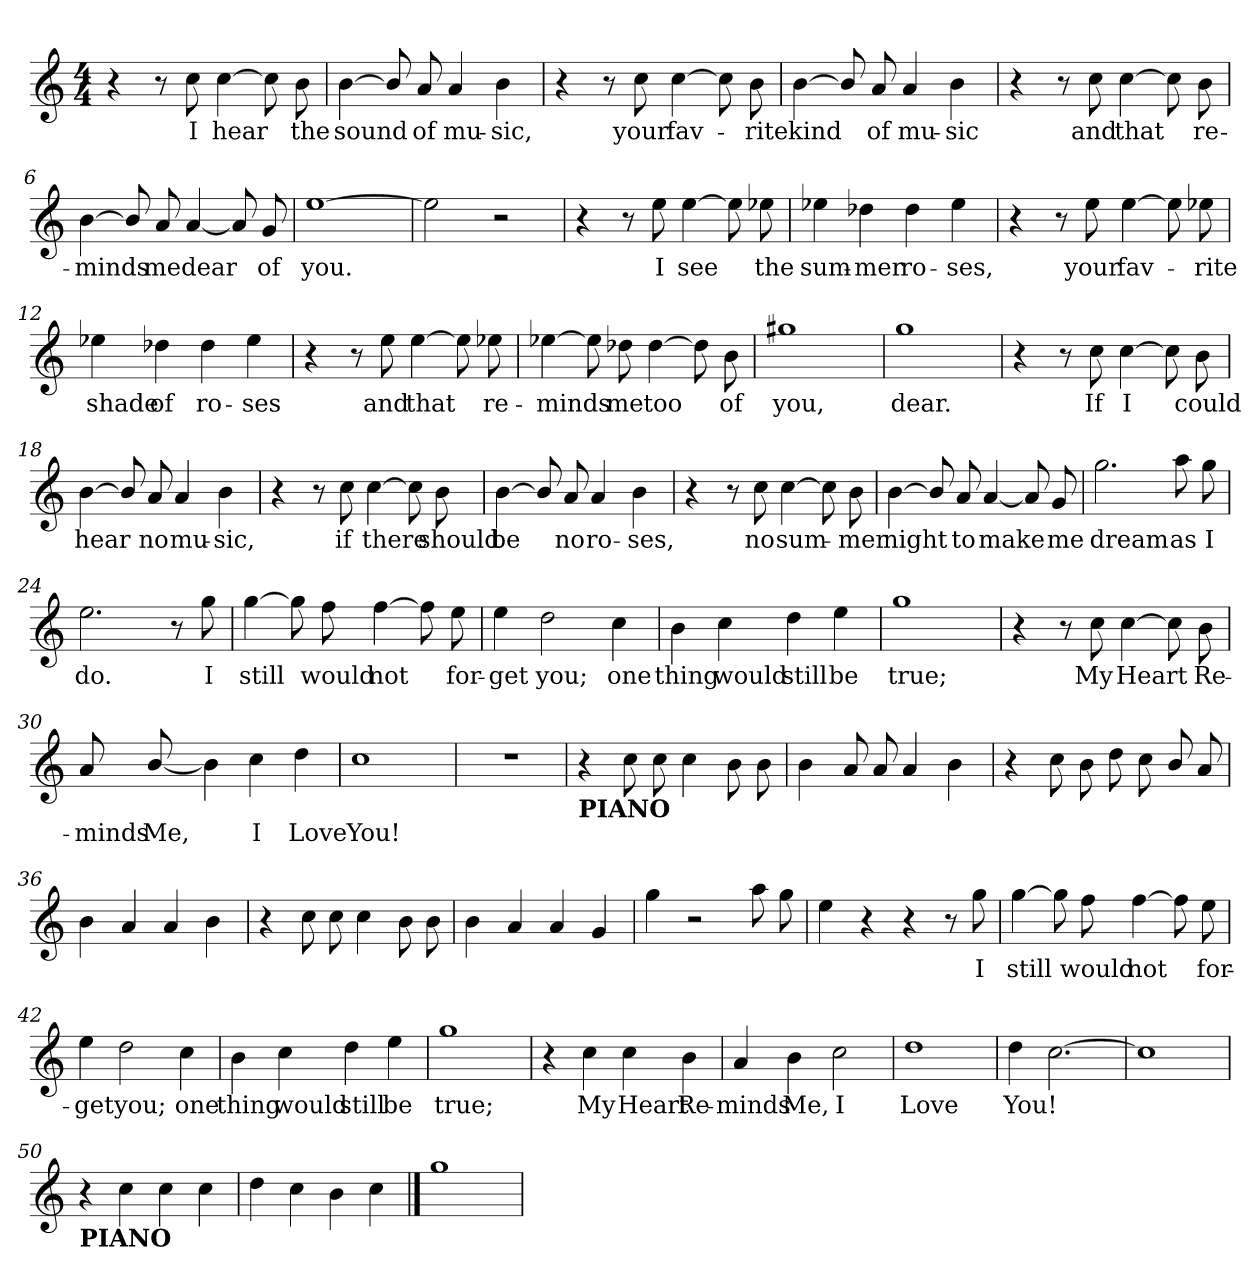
**kern	**text
*part1	*part1
*staff1	*staff1
*clefG2	*
*k[]	*
*M4/4	*
=1	=1
4r	.
8r	.
8cc\	I
[>4cc\	hear
8cc\L]	.
8b\	the
=2	=2
[>4b\	sound
8b/L]	.
8a/	of
4a/	mu-
4b\	sic,
=3	=3
4r	.
8r	.
8cc\	your
[>4cc\	fav-
8cc\L]	.
8b\	rite
=4	=4
[>4b\	kind
8b/L]	.
8a/	of
4a/	mu-
4b\	sic
!!LO:LB:g=z
=5	=5
4r	.
8r	.
8cc\	and
[>4cc\	that
8cc\L]	.
8b\	re-
=6	=6
[>4b\	minds
8b/L]	.
8a/	me
[<4a/	dear
8a/L]	.
8g/	of
=7	=7
[>1ee	you.
=8	=8
2ee\]	.
2r	.
=9	=9
4r	.
8r	.
8ee\	I
[>4ee\	see
8ee\L]	.
8ee-X\	the
!!LO:LB:g=z
=10	=10
4ee-X\	sum-
4dd-X\	mer
4dd-\	ro-
4ee-\	ses,
=11	=11
4r	.
8r	.
8ee\	your
[>4ee\	fav-
8ee\L]	.
8ee-X\	rite
=12	=12
4ee-X\	shade
4dd-X\	of
4dd-\	ro-
4ee-\	ses
=13	=13
4r	.
8r	.
8ee\	and
[>4ee\	that
8ee\L]	.
8ee-X\	re-
!!LO:LB:g=z
=14	=14
[>4ee-X\	minds
8ee-\L]	.
8dd-X\	me
[>4dd-\	too
8dd-\L]	.
8b\	of
=15	=15
1gg#X	you,
=16	=16
1gg	dear.
=17	=17
4r	.
8r	.
8cc\	If
[>4cc\	I
8cc\L]	.
8b\	could
=18	=18
[>4b\	hear
8b/L]	.
8a/	no
4a/	mu-
4b\	sic,
!!LO:LB:g=z
=19	=19
4r	.
8r	.
8cc\	if
[>4cc\	there
8cc\L]	.
8b\	should
=20	=20
[>4b\	be
8b/L]	.
8a/	no
4a/	ro-
4b\	ses,
=21	=21
4r	.
8r	.
8cc\	no
[>4cc\	sum-
8cc\L]	.
8b\	mer
=22	=22
[>4b\	night
8b/L]	.
8a/	to
[<4a/	make
8a/L]	.
8g/	me
=23	=23
2.gg\	dream
8aa\L	as
8gg\	I
!!LO:LB:g=z
=24	=24
2.ee\	do.
8r	.
8gg\	I
=25	=25
[>4gg\	still
8gg\L]	.
8ff\	would
[>4ff\	not
8ff\L]	.
8ee\	for-
=26	=26
4ee\	get
2dd\	you;
4cc\	one
=27	=27
4b\	thing
4cc\	would
4dd\	still
4ee\	be
=28	=28
1gg	true;
!!LO:LB:g=z
=29	=29
4r	.
8r	.
8cc\	My
[>4cc\	Heart
8cc\L]	.
8b\	Re-
=30	=30
8a/L	minds
[>8b/	Me,
4b\]	.
4cc\	I
4dd\	Love
=31	=31
1cc	You!
=32	=32
1r	.
=33	=33
!LO:TX:b:B:t=PIANO	!
4r	.
8cc\L	.
8cc\	.
4cc\	.
8b\L	.
8b\	.
!!LO:LB:g=z
=34	=34
4b\	.
8a/L	.
8a/	.
4a/	.
4b\	.
=35	=35
4r	.
8cc\L	.
8b\	.
8dd\L	.
8cc\	.
8b/L	.
8a/	.
=36	=36
4b\	.
4a/	.
4a/	.
4b\	.
=37	=37
4r	.
8cc\L	.
8cc\	.
4cc\	.
8b\L	.
8b\	.
=38	=38
4b\	.
4a/	.
4a/	.
4g/	.
!!LO:LB:g=z
=39	=39
4gg\	.
2r	.
8aa\L	.
8gg\	.
=40	=40
4ee\	.
4r	.
4r	.
8r	.
8gg\	I
=41	=41
[>4gg\	still
8gg\L]	.
8ff\	would
[>4ff\	not
8ff\L]	.
8ee\	for-
=42	=42
4ee\	get
2dd\	you;
4cc\	one
=43	=43
4b\	thing
4cc\	would
4dd\	still
4ee\	be
!!LO:PB:g=z
=44	=44
1gg	true;
=45	=45
4r	.
4cc\	My
4cc\	Heart
4b\	Re-
=46	=46
4a/	minds
4b\	Me,
2cc\	I
=47	=47
1dd	Love
=48	=48
4dd\	You!
[>2.cc\	.
=49	=49
1cc]	.
=50	=50
!LO:TX:b:B:t=PIANO	!
4r	.
4cc\	.
4cc\	.
4cc\	.
!!LO:LB:g=z
=51	=51
4dd\	.
4cc\	.
4b\	.
4cc\	.
==52	==52
1gg	.
=	=
*-	*-
